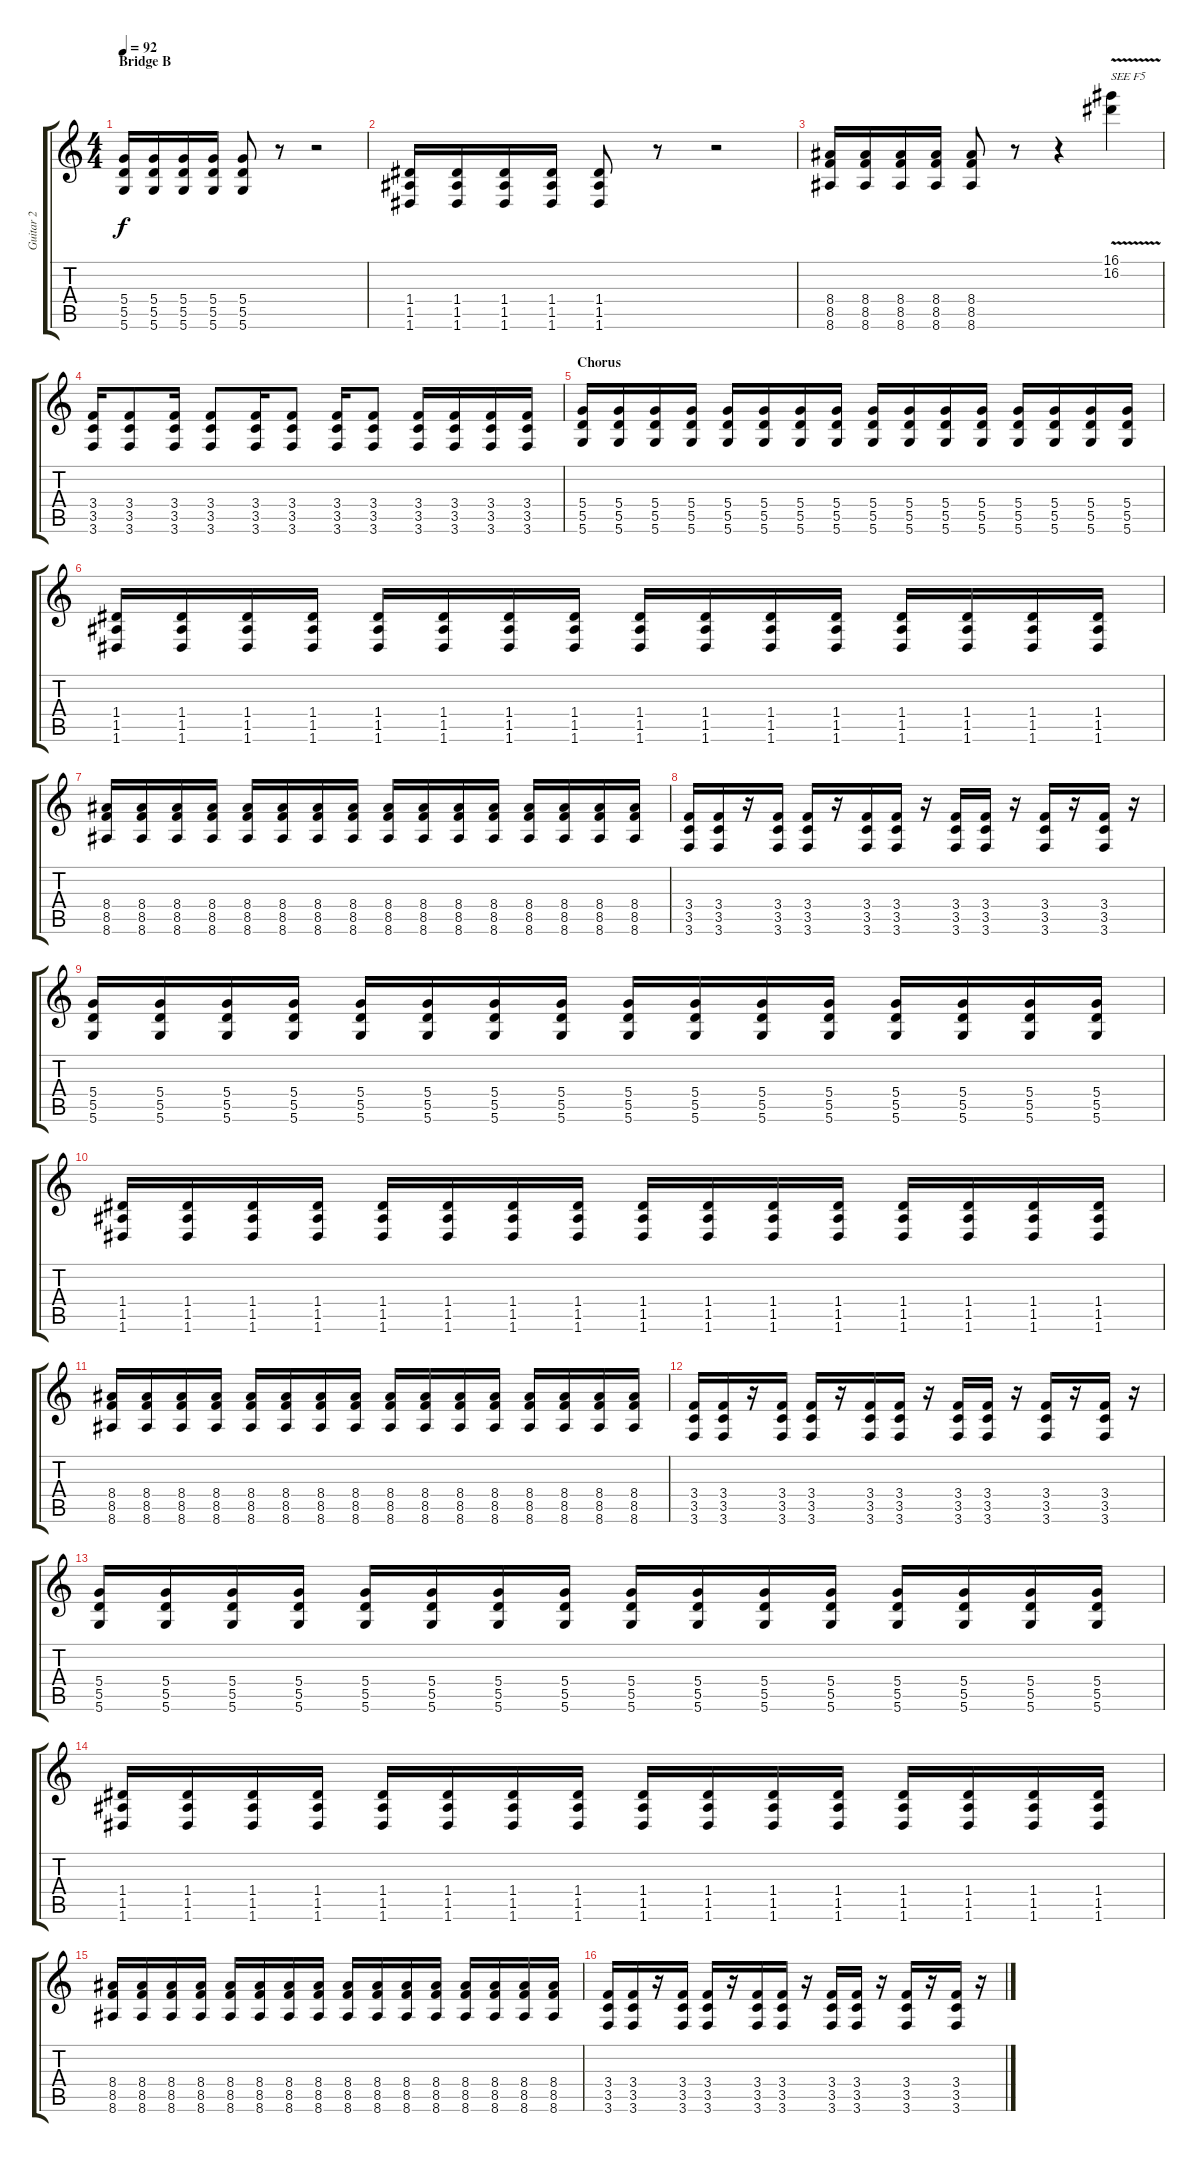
\track ("Guitar 2" "Guitar 2") {instrument distortionguitar}
\staff {score tabs}
\tuning (E4 B3 G3 D3 A2 D2) {hide}
\ts (4 4)
\section ("" "Bridge B")
\tempo 92
\clef g2
\ks c
(5.4 5.5 5.6).16{dy f} (5.4 5.5 5.6).16 (5.4 5.5 5.6).16 (5.4 5.5 5.6).16 (5.4 5.5 5.6).8 r.8 r.2 |
(1.4 1.5 1.6).16 (1.4 1.5 1.6).16 (1.4 1.5 1.6).16 (1.4 1.5 1.6).16 (1.4 1.5 1.6).8 r.8 r.2 |
(8.4 8.5 8.6).16 (8.4 8.5 8.6).16 (8.4 8.5 8.6).16 (8.4 8.5 8.6).16 (8.4 8.5 8.6).8 r.8 r.4 (16.1{v} 16.2{v}).4{txt "SEE F5" instrument guitarharmonics} |
(3.4 3.5 3.6).16{instrument distortionguitar} (3.4 3.5 3.6).8 (3.4 3.5 3.6).16 (3.4 3.5 3.6).8 (3.4 3.5 3.6).16 (3.4 3.5 3.6).8 (3.4 3.5 3.6).16 (3.4 3.5 3.6).8 (3.4 3.5 3.6).16 (3.4 3.5 3.6).16 (3.4 3.5 3.6).16 (3.4 3.5 3.6).16 |
\section ("" "Chorus")
(5.4 5.5 5.6).16 (5.4 5.5 5.6).16 (5.4 5.5 5.6).16 (5.4 5.5 5.6).16 (5.4 5.5 5.6).16 (5.4 5.5 5.6).16 (5.4 5.5 5.6).16 (5.4 5.5 5.6).16 (5.4 5.5 5.6).16 (5.4 5.5 5.6).16 (5.4 5.5 5.6).16 (5.4 5.5 5.6).16 (5.4 5.5 5.6).16 (5.4 5.5 5.6).16 (5.4 5.5 5.6).16 (5.4 5.5 5.6).16 |
(1.4 1.5 1.6).16 (1.4 1.5 1.6).16 (1.4 1.5 1.6).16 (1.4 1.5 1.6).16 (1.4 1.5 1.6).16 (1.4 1.5 1.6).16 (1.4 1.5 1.6).16 (1.4 1.5 1.6).16 (1.4 1.5 1.6).16 (1.4 1.5 1.6).16 (1.4 1.5 1.6).16 (1.4 1.5 1.6).16 (1.4 1.5 1.6).16 (1.4 1.5 1.6).16 (1.4 1.5 1.6).16 (1.4 1.5 1.6).16 |
(8.4 8.5 8.6).16 (8.4 8.5 8.6).16 (8.4 8.5 8.6).16 (8.4 8.5 8.6).16 (8.4 8.5 8.6).16 (8.4 8.5 8.6).16 (8.4 8.5 8.6).16 (8.4 8.5 8.6).16 (8.4 8.5 8.6).16 (8.4 8.5 8.6).16 (8.4 8.5 8.6).16 (8.4 8.5 8.6).16 (8.4 8.5 8.6).16 (8.4 8.5 8.6).16 (8.4 8.5 8.6).16 (8.4 8.5 8.6).16 |
(3.4 3.5 3.6).16 (3.4 3.5 3.6).16 r.16 (3.4 3.5 3.6).16 (3.4 3.5 3.6).16 r.16 (3.4 3.5 3.6).16 (3.4 3.5 3.6).16 r.16 (3.4 3.5 3.6).16 (3.4 3.5 3.6).16 r.16 (3.4 3.5 3.6).16 r.16 (3.4 3.5 3.6).16 r.16 |
(5.4 5.5 5.6).16 (5.4 5.5 5.6).16 (5.4 5.5 5.6).16 (5.4 5.5 5.6).16 (5.4 5.5 5.6).16 (5.4 5.5 5.6).16 (5.4 5.5 5.6).16 (5.4 5.5 5.6).16 (5.4 5.5 5.6).16 (5.4 5.5 5.6).16 (5.4 5.5 5.6).16 (5.4 5.5 5.6).16 (5.4 5.5 5.6).16 (5.4 5.5 5.6).16 (5.4 5.5 5.6).16 (5.4 5.5 5.6).16 |
(1.4 1.5 1.6).16 (1.4 1.5 1.6).16 (1.4 1.5 1.6).16 (1.4 1.5 1.6).16 (1.4 1.5 1.6).16 (1.4 1.5 1.6).16 (1.4 1.5 1.6).16 (1.4 1.5 1.6).16 (1.4 1.5 1.6).16 (1.4 1.5 1.6).16 (1.4 1.5 1.6).16 (1.4 1.5 1.6).16 (1.4 1.5 1.6).16 (1.4 1.5 1.6).16 (1.4 1.5 1.6).16 (1.4 1.5 1.6).16 |
(8.4 8.5 8.6).16 (8.4 8.5 8.6).16 (8.4 8.5 8.6).16 (8.4 8.5 8.6).16 (8.4 8.5 8.6).16 (8.4 8.5 8.6).16 (8.4 8.5 8.6).16 (8.4 8.5 8.6).16 (8.4 8.5 8.6).16 (8.4 8.5 8.6).16 (8.4 8.5 8.6).16 (8.4 8.5 8.6).16 (8.4 8.5 8.6).16 (8.4 8.5 8.6).16 (8.4 8.5 8.6).16 (8.4 8.5 8.6).16 |
(3.4 3.5 3.6).16 (3.4 3.5 3.6).16 r.16 (3.4 3.5 3.6).16 (3.4 3.5 3.6).16 r.16 (3.4 3.5 3.6).16 (3.4 3.5 3.6).16 r.16 (3.4 3.5 3.6).16 (3.4 3.5 3.6).16 r.16 (3.4 3.5 3.6).16 r.16 (3.4 3.5 3.6).16 r.16 |
(5.4 5.5 5.6).16 (5.4 5.5 5.6).16 (5.4 5.5 5.6).16 (5.4 5.5 5.6).16 (5.4 5.5 5.6).16 (5.4 5.5 5.6).16 (5.4 5.5 5.6).16 (5.4 5.5 5.6).16 (5.4 5.5 5.6).16 (5.4 5.5 5.6).16 (5.4 5.5 5.6).16 (5.4 5.5 5.6).16 (5.4 5.5 5.6).16 (5.4 5.5 5.6).16 (5.4 5.5 5.6).16 (5.4 5.5 5.6).16 |
(1.4 1.5 1.6).16 (1.4 1.5 1.6).16 (1.4 1.5 1.6).16 (1.4 1.5 1.6).16 (1.4 1.5 1.6).16 (1.4 1.5 1.6).16 (1.4 1.5 1.6).16 (1.4 1.5 1.6).16 (1.4 1.5 1.6).16 (1.4 1.5 1.6).16 (1.4 1.5 1.6).16 (1.4 1.5 1.6).16 (1.4 1.5 1.6).16 (1.4 1.5 1.6).16 (1.4 1.5 1.6).16 (1.4 1.5 1.6).16 |
(8.4 8.5 8.6).16 (8.4 8.5 8.6).16 (8.4 8.5 8.6).16 (8.4 8.5 8.6).16 (8.4 8.5 8.6).16 (8.4 8.5 8.6).16 (8.4 8.5 8.6).16 (8.4 8.5 8.6).16 (8.4 8.5 8.6).16 (8.4 8.5 8.6).16 (8.4 8.5 8.6).16 (8.4 8.5 8.6).16 (8.4 8.5 8.6).16 (8.4 8.5 8.6).16 (8.4 8.5 8.6).16 (8.4 8.5 8.6).16 |
(3.4 3.5 3.6).16 (3.4 3.5 3.6).16 r.16 (3.4 3.5 3.6).16 (3.4 3.5 3.6).16 r.16 (3.4 3.5 3.6).16 (3.4 3.5 3.6).16 r.16 (3.4 3.5 3.6).16 (3.4 3.5 3.6).16 r.16 (3.4 3.5 3.6).16 r.16 (3.4 3.5 3.6).16 r.16
